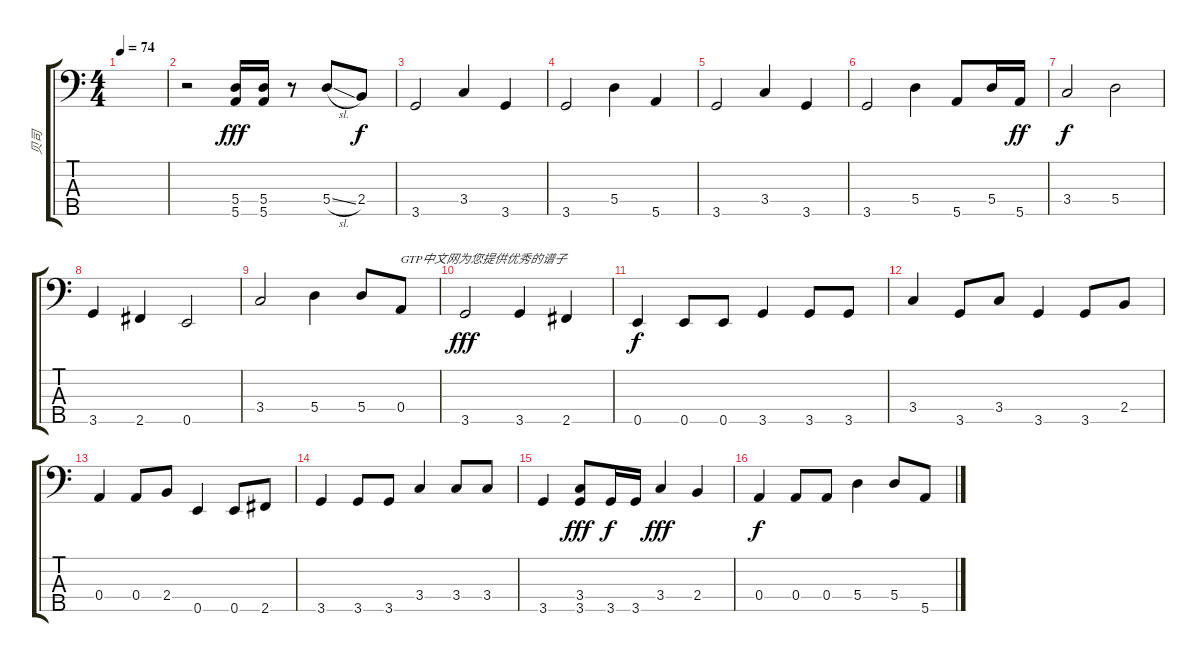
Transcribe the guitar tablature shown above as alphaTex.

\track ("贝司" "贝司") {instrument electricbassfinger}
\staff {score tabs}
\tuning (B2 G2 D2 A1 E1) {hide}
\ts (4 4)
\tempo 74
\clef f4
\ks c
|
r.2 (5.4 5.5).16{dy fff} (5.4 5.5).16 r.8 5.4{sl}.8 2.4.8{dy f} |
3.5.2 3.4.4 3.5.4 |
3.5.2 5.4.4 5.5.4 |
3.5.2 3.4.4 3.5.4 |
3.5.2 5.4.4 5.5.8 5.4.16 5.5.16{dy ff} |
3.4.2{dy f} 5.4.2 |
3.5.4 2.5.4 0.5.2 |
3.4.2 5.4.4 5.4.8 0.4.8{txt "GTP中文网为您提供优秀的谱子"} |
3.5.2{dy fff} 3.5.4 2.5.4 |
0.5.4{dy f} 0.5.8 0.5.8 3.5.4 3.5.8 3.5.8 |
3.4.4 3.5.8 3.4.8 3.5.4 3.5.8 2.4.8 |
0.4.4 0.4.8 2.4.8 0.5.4 0.5.8 2.5.8 |
3.5.4 3.5.8 3.5.8 3.4.4 3.4.8 3.4.8 |
3.5.4 (3.4 3.5).8{dy fff} 3.5.16{dy f} 3.5.16 3.4.4{dy fff} 2.4.4 |
0.4.4{dy f} 0.4.8 0.4.8 5.4.4 5.4.8 5.5.8
